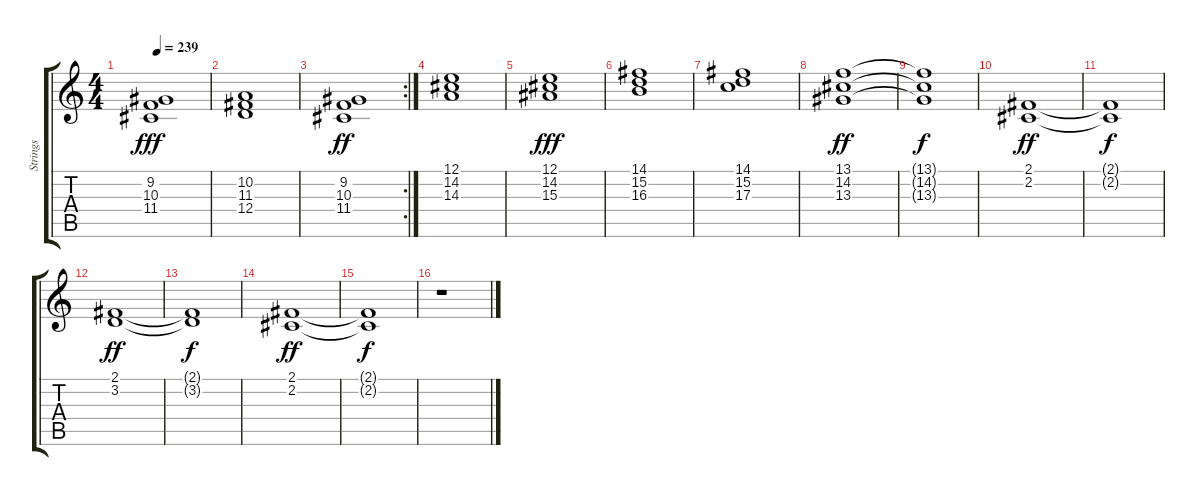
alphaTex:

\track ("Strings" "Strings") {instrument synthstrings2}
\staff {score tabs}
\tuning (E4 B3 G3 D3 A2 E2) {hide}
\ts (4 4)
\tempo 239
\clef g2
\ks c
(9.2 10.3 11.4).1{dy fff} |
(10.2 11.3 12.4).1 |
\rc 2
(9.2 10.3 11.4).1{dy ff} |
(12.1 14.2 14.3).1 |
(12.1 14.2 15.3).1{dy fff} |
(14.1 15.2 16.3).1 |
(14.1 15.2 17.3).1 |
(13.1 14.2 13.3).1{dy ff} |
(13.1{t} 14.2{t} 13.3{t}).1{dy f} |
(2.1 2.2).1{dy ff} |
(2.1{t} 2.2{t}).1{dy f} |
(2.1 3.2).1{dy ff} |
(2.1{t} 3.2{t}).1{dy f} |
(2.1 2.2).1{dy ff} |
(2.1{t} 2.2{t}).1{dy f} |
r.1
